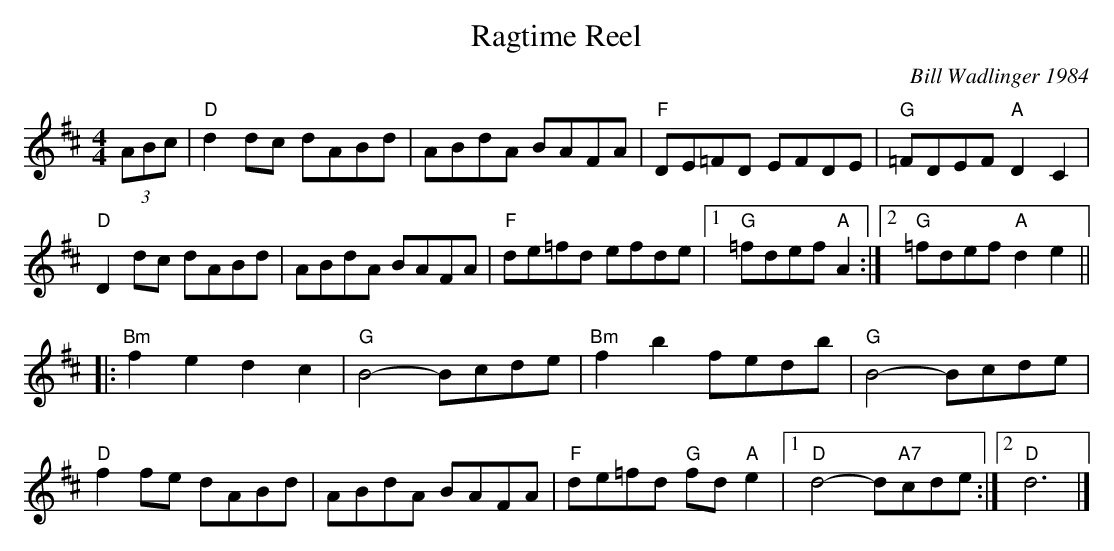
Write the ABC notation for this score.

X:1
T:Ragtime Reel
C:Bill Wadlinger 1984
M:4/4
K:D
(3ABc|"D"d2dc dABd|ABdA BAFA|"F"DE=FD EFDE|"G"=FDEF "A"D2C2|
"D"D2 dc dABd|ABdA BAFA|"F"de=fd efde|1"G"=fdef "A"A2:|2"G"=fdef "A"d2e2||
|:"Bm"f2e2d2c2|"G"B4-Bcde|"Bm"f2b2 fedb|"G"B4-Bcde|
"D"f2 fe dABd| ABdA BAFA|"F"de=fd "G"fd "A"e2|1"D"d4-d"A7"cde:|2"D"d6|]
